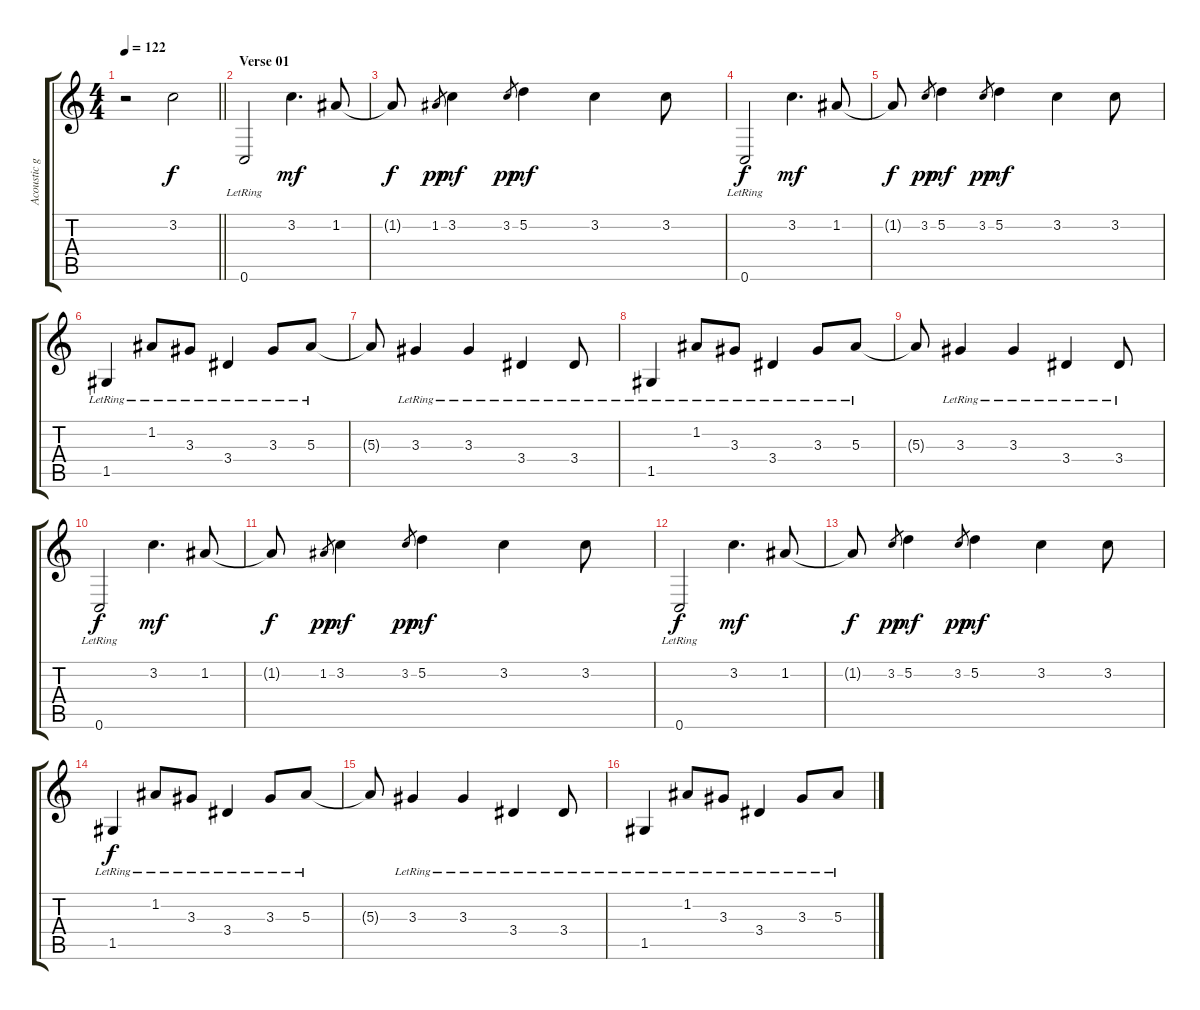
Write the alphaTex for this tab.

\track ("Acoustic guitar 02" "Acoustic g") {instrument acousticguitarsteel}
\staff {score tabs}
\tuning (D4 A3 F3 C3 G2 C2) {hide}
\ts (4 4)
\tempo 122
\clef g2
\barLineRight lightlight
\ks c
r.2{dy f} 3.2.2 |
\section ("" "Verse 01")
0.6{lr}.2{volume 8} 3.2.4{d dy mf} 1.2.8 |
1.2{t}.8{dy f} 1.2.8{gr dy pp} 3.2.4{dy mf} 3.2.8{gr dy pp} 5.2.4{dy mf} 3.2.4 3.2.8 |
0.6{lr}.2{dy f} 3.2.4{d dy mf} 1.2.8 |
1.2{t}.8{dy f} 3.2.8{gr dy pp} 5.2.4{dy mf} 3.2.8{gr dy pp} 5.2.4{dy mf} 3.2.4 3.2.8 |
1.5{lr}.4 1.2{lr}.8 3.3{lr}.8 3.4{lr}.4 3.3{lr}.8 5.3{lr}.8 |
5.3{t}.8 3.3{lr}.4 3.3{lr}.4 3.4{lr}.4 3.4{lr}.8 |
1.5{lr}.4 1.2{lr}.8 3.3{lr}.8 3.4{lr}.4 3.3{lr}.8 5.3{lr}.8 |
5.3{t}.8 3.3{lr}.4 3.3{lr}.4 3.4{lr}.4 3.4{lr}.8 |
0.6{lr}.2{dy f} 3.2.4{d dy mf} 1.2.8 |
1.2{t}.8{dy f} 1.2.8{gr dy pp} 3.2.4{dy mf} 3.2.8{gr dy pp} 5.2.4{dy mf} 3.2.4 3.2.8 |
0.6{lr}.2{dy f} 3.2.4{d dy mf} 1.2.8 |
1.2{t}.8{dy f} 3.2.8{gr dy pp} 5.2.4{dy mf} 3.2.8{gr dy pp} 5.2.4{dy mf} 3.2.4 3.2.8 |
1.5{lr}.4{dy f} 1.2{lr}.8 3.3{lr}.8 3.4{lr}.4 3.3{lr}.8 5.3{lr}.8 |
5.3{t}.8 3.3{lr}.4 3.3{lr}.4 3.4{lr}.4 3.4{lr}.8 |
1.5{lr}.4 1.2{lr}.8 3.3{lr}.8 3.4{lr}.4 3.3{lr}.8 5.3{lr}.8
